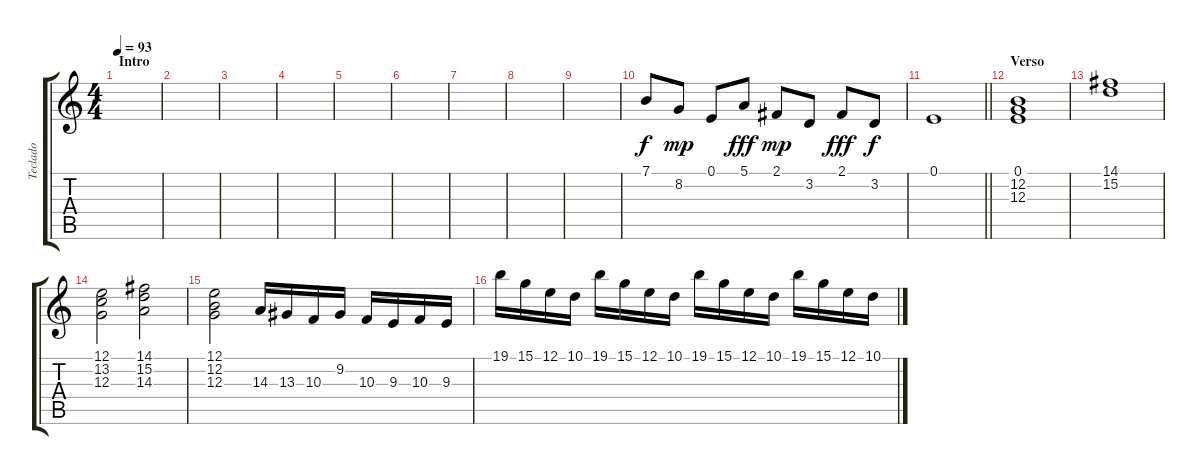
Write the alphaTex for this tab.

\track ("Teclado" "Teclado") {instrument churchorgan}
\staff {score tabs}
\tuning (E4 B3 G3 D3 A2 E2) {hide}
\ts (4 4)
\section ("" "Intro")
\tempo 93
\clef g2
\ks c
|
|
|
|
|
|
|
|
|
7.1.8{instrument marimba} 8.2.8{dy mp} 0.1.8 5.1.8{dy fff} 2.1.8{dy mp} 3.2.8 2.1.8{dy fff} 3.2.8{dy f} |
\barLineRight lightlight
0.1.1 |
\section ("" "Verso")
(0.1 12.2 12.3).1{volume 9 instrument churchorgan} |
(14.1 15.2).1 |
(12.1 13.2 12.3).2 (14.1 15.2 14.3).2 |
(12.1 12.2 12.3).2 14.3.16 13.3.16 10.3.16 9.2.16 10.3.16 9.3.16 10.3.16 9.3.16 |
19.1.16{volume 12} 15.1.16 12.1.16 10.1.16 19.1.16 15.1.16 12.1.16 10.1.16 19.1.16 15.1.16 12.1.16 10.1.16 19.1.16 15.1.16 12.1.16 10.1.16
